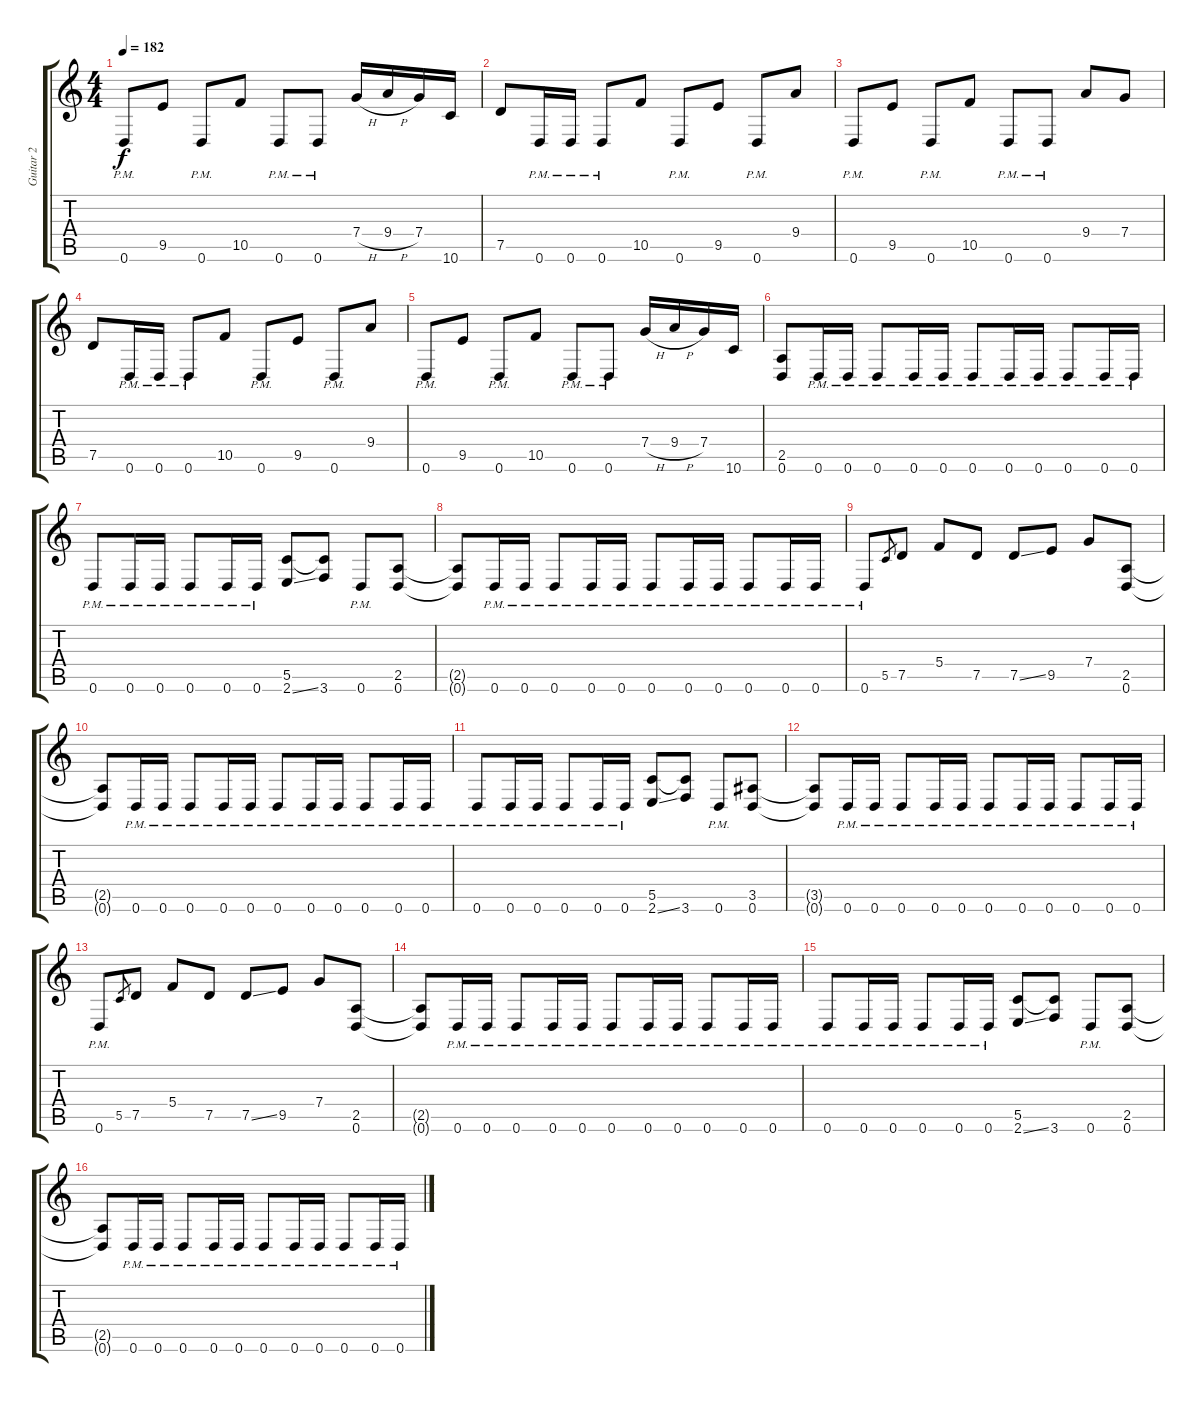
\track ("Guitar 2" "Guitar 2") {instrument distortionguitar}
\staff {score tabs}
\tuning (D4 A3 F3 C3 G2 D2) {hide}
\ts (4 4)
\tempo 182
\clef g2
\ks c
0.6{pm}.8{dy f} 9.5.8 0.6{pm}.8 10.5.8 0.6{pm}.8 0.6{pm}.8 7.4{h}.16 9.4{h}.16 7.4.16 10.6.16 |
7.5.8 0.6{pm}.16 0.6{pm}.16 0.6{pm}.8 10.5.8 0.6{pm}.8 9.5.8 0.6{pm}.8 9.4.8 |
0.6{pm}.8 9.5.8 0.6{pm}.8 10.5.8 0.6{pm}.8 0.6{pm}.8 9.4.8 7.4.8 |
7.5.8 0.6{pm}.16 0.6{pm}.16 0.6{pm}.8 10.5.8 0.6{pm}.8 9.5.8 0.6{pm}.8 9.4.8 |
0.6{pm}.8 9.5.8 0.6{pm}.8 10.5.8 0.6{pm}.8 0.6{pm}.8 7.4{h}.16 9.4{h}.16 7.4.16 10.6.16 |
(2.5 0.6).8 0.6{pm}.16 0.6{pm}.16 0.6{pm}.8 0.6{pm}.16 0.6{pm}.16 0.6{pm}.8 0.6{pm}.16 0.6{pm}.16 0.6{pm}.8 0.6{pm}.16 0.6{pm}.16 |
0.6{pm}.8 0.6{pm}.16 0.6{pm}.16 0.6{pm}.8 0.6{pm}.16 0.6{pm}.16 (5.5 2.6{ss}).8 (5.5{t} 3.6).8 0.6{pm}.8 (2.5 0.6).8 |
(2.5{t} 0.6{t}).8 0.6{pm}.16 0.6{pm}.16 0.6{pm}.8 0.6{pm}.16 0.6{pm}.16 0.6{pm}.8 0.6{pm}.16 0.6{pm}.16 0.6{pm}.8 0.6{pm}.16 0.6{pm}.16 |
0.6{pm}.8 5.5.8{gr} 7.5.8 5.4.8 7.5.8 7.5{ss}.8 9.5.8 7.4.8 (2.5 0.6).8 |
(2.5{t} 0.6{t}).8 0.6{pm}.16 0.6{pm}.16 0.6{pm}.8 0.6{pm}.16 0.6{pm}.16 0.6{pm}.8 0.6{pm}.16 0.6{pm}.16 0.6{pm}.8 0.6{pm}.16 0.6{pm}.16 |
0.6{pm}.8 0.6{pm}.16 0.6{pm}.16 0.6{pm}.8 0.6{pm}.16 0.6{pm}.16 (5.5 2.6{ss}).8 (5.5{t} 3.6).8 0.6{pm}.8 (3.5 0.6).8 |
(3.5{t} 0.6{t}).8 0.6{pm}.16 0.6{pm}.16 0.6{pm}.8 0.6{pm}.16 0.6{pm}.16 0.6{pm}.8 0.6{pm}.16 0.6{pm}.16 0.6{pm}.8 0.6{pm}.16 0.6{pm}.16 |
0.6{pm}.8 5.5.8{gr} 7.5.8 5.4.8 7.5.8 7.5{ss}.8 9.5.8 7.4.8 (2.5 0.6).8 |
(2.5{t} 0.6{t}).8 0.6{pm}.16 0.6{pm}.16 0.6{pm}.8 0.6{pm}.16 0.6{pm}.16 0.6{pm}.8 0.6{pm}.16 0.6{pm}.16 0.6{pm}.8 0.6{pm}.16 0.6{pm}.16 |
0.6{pm}.8 0.6{pm}.16 0.6{pm}.16 0.6{pm}.8 0.6{pm}.16 0.6{pm}.16 (5.5 2.6{ss}).8 (5.5{t} 3.6).8 0.6{pm}.8 (2.5 0.6).8 |
(2.5{t} 0.6{t}).8 0.6{pm}.16 0.6{pm}.16 0.6{pm}.8 0.6{pm}.16 0.6{pm}.16 0.6{pm}.8 0.6{pm}.16 0.6{pm}.16 0.6{pm}.8 0.6{pm}.16 0.6{pm}.16
